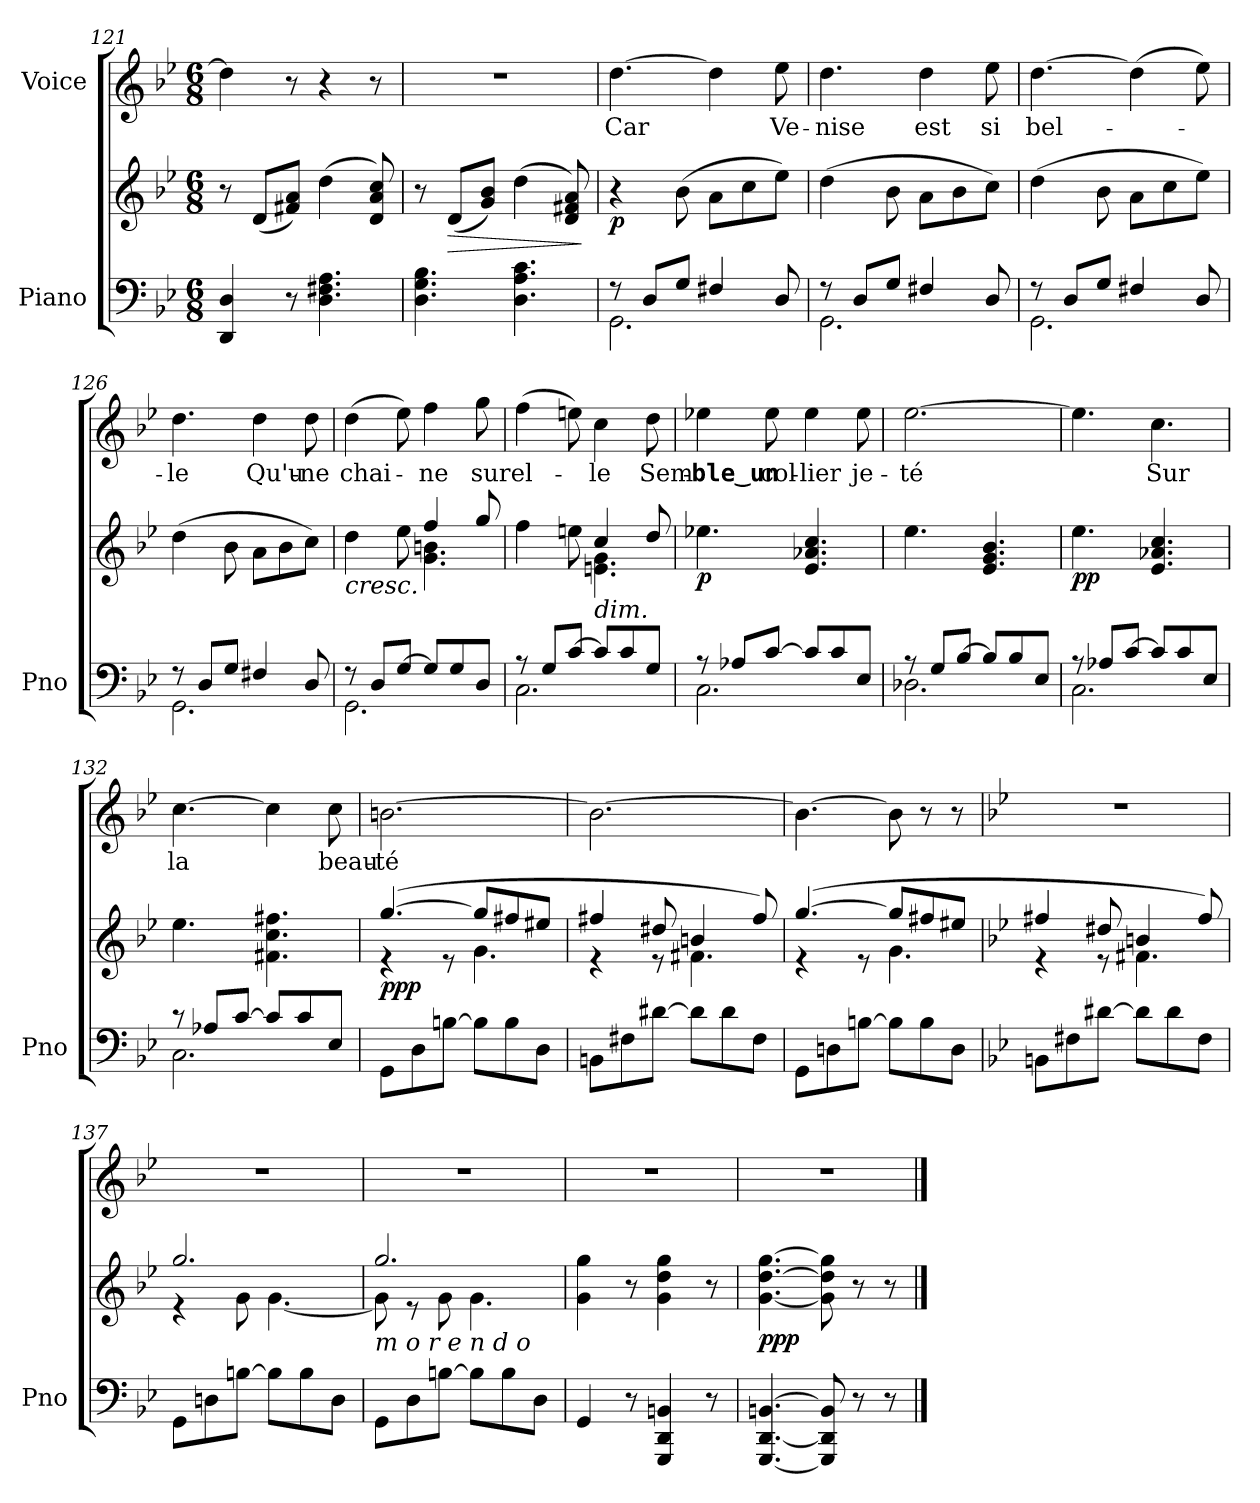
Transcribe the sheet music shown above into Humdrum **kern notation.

**kern	**kern	**dynam	**kern	**text
*part2	*part2	*part2	*part1	*part1
*staff3	*staff2	*staff2/3	*staff1	*staff1
*I"Piano	*	*	*I"Voice	*
*I'Pno	*	*	*	*
*clefF4	*clefG2	*	*clefG2	*
*k[b-e-]	*k[b-e-]	*	*k[b-e-]	*
*M6/8	*M6/8	*	*M6/8	*
=121	=121	=121	=121	=121
4DD/ 4D/	8r	.	4dd\]	.
.	(8d/L	.	.	.
8r	8f#X/ 8a/J)	.	8r	.
4.D\ 4.F#X\ 4.A\	(4dd\	.	4r	.
.	8d/ 8a/ 8cc/)	.	8r	.
=122	=122	=122	=122	=122
4.D\ 4.G\ 4.B-\	8r	.	2.r	.
!	!	!LO:HP:b	!	!
.	(8d/L	>	.	.
.	8g/ 8b-/J)	.	.	.
4.D\ 4.A\ 4.c\	(4dd\	.	.	.
.	8d/ 8f#X/ 8a/)	.	.	.
.	.	]	.	.
=123	=123	=123	=123	=123
*^	*	*	*	*
!	!	!	!LO:DY:b	!	!LO:LY:b
8r	2.GG\	4r	p	[4.dd\	Car
8D/L	.	.	.	.	.
8G/J	.	(8b-\	.	.	.
4F#X/	.	8a\L	.	4dd\]	.
.	.	8cc\	.	.	.
!	!	!	!	!	!LO:LY:b
8D/	.	8ee-\J)	.	8ee-\	Ve-
!!LO:PB:g=z
=124	=124	=124	=124	=124	=124
!	!	!	!	!	!LO:LY:b
8r	2.GG\	(4dd\	.	4.dd\	nise
8D/L	.	.	.	.	.
8G/J	.	8b-\	.	.	.
!	!	!	!	!	!LO:LY:b
4F#X/	.	8a\L	.	4dd\	est
.	.	8b-\	.	.	.
!	!	!	!	!	!LO:LY:b
8D/	.	8cc\J)	.	8ee-\	si
=125	=125	=125	=125	=125	=125
!	!	!	!	!	!LO:LY:b
8r	2.GG\	(4dd\	.	[4.dd\	bel-
8D/L	.	.	.	.	.
8G/J	.	8b-\	.	.	.
4F#X/	.	8a\L	.	(4dd\]	.
.	.	8cc\	.	.	.
8D/	.	8ee-\J)	.	8ee-\)	.
=126	=126	=126	=126	=126	=126
!	!	!	!	!	!LO:LY:b
8r	2.GG\	(4dd\	.	4.dd\	-le
8D/L	.	.	.	.	.
8G/J	.	8b-\	.	.	.
!	!	!	!	!	!LO:LY:b
4F#X/	.	8a\L	.	4dd\	Qu'u-
.	.	8b-\	.	.	.
!	!	!	!	!	!LO:LY:b
8D/	.	8cc\J)	.	8dd\	-ne
=127	=127	=127	=127	=127	=127
*	*	*^	*	*	*
!	!	!LO:TX:b:i:t=cresc.	!	!	!	!
!	!	!	!	!	!	!LO:LY:b
8r	2.GG\	4.ryy	4dd\	.	(4dd\	chai-
8D/L	.	.	.	.	.	.
[8G/J	.	.	8ee-\	.	8ee-\)	.
!	!	!	!	!	!	!LO:LY:b
8G/L]	.	4ff/	4.g\ 4.bn\	.	4ff\	-ne
8G/	.	.	.	.	.	.
!	!	!	!	!	!	!LO:LY:b
8D/J	.	8gg/	.	.	8gg\	sur
!!LO:LB:g=z
=128	=128	=128	=128	=128	=128	=128
!	!	!	!	!	!	!LO:LY:b
8r	2.C\	4ff\	4.ryy	.	(4ff\	el-
8G/L	.	.	.	.	.	.
[8c/J	.	8een\	.	.	8een\)	.
!	!	!LO:TX:b:i:t=dim.	!	!	!	!
!	!	!	!	!	!	!LO:LY:b
8c/L]	.	4cc/	4.en\ 4.g\	.	4cc\	-le
8c/	.	.	.	.	.	.
!	!	!	!	!	!	!LO:LY:b
8G/J	.	8dd/	.	.	8dd\	Sem-
*	*	*v	*v	*	*	*
=129	=129	=129	=129	=129	=129
!	!	!	!LO:DY:b	!	!LO:LY:b
8r	2.C\	4.ee-X\	p	4ee-X\	-ble‿un
8A-X/L	.	.	.	.	.
!	!	!	!	!	!LO:LY:b
[8c/J	.	.	.	8ee-\	col-
!	!	!	!	!	!LO:LY:b
8c/L]	.	4.e-/ 4.a-X/ 4.cc/	.	4ee-\	-lier
8c/	.	.	.	.	.
!	!	!	!	!	!LO:LY:b
8E-/J	.	.	.	8ee-\	je-
=130	=130	=130	=130	=130	=130
!	!	!	!	!	!LO:LY:b
8r	2.D-X\	4.ee-\	.	[2.ee-\	-té
8G/L	.	.	.	.	.
[8B-/J	.	.	.	.	.
8B-/L]	.	4.e-/ 4.g/ 4.b-/	.	.	.
8B-/	.	.	.	.	.
8E-/J	.	.	.	.	.
=131	=131	=131	=131	=131	=131
!	!	!	!LO:DY:b	!	!
8r	2.C\	4.ee-\	pp	4.ee-\]	.
8A-X/L	.	.	.	.	.
[8c/J	.	.	.	.	.
!	!	!	!	!	!LO:LY:b
8c/L]	.	4.e-/ 4.a-X/ 4.cc/	.	4.cc\	Sur
8c/	.	.	.	.	.
8E-/J	.	.	.	.	.
!!LO:LB:g=z
=132	=132	=132	=132	=132	=132
!	!	!	!	!	!LO:LY:b
8r	2.C\	4.ee-\	.	[4.cc\	la
8A-X/L	.	.	.	.	.
[8c/J	.	.	.	.	.
8c/L]	.	4.f#X\ 4.cc\ 4.ff#X\	.	4cc\]	.
8c/	.	.	.	.	.
!	!	!	!	!	!LO:LY:b
8E-/J	.	.	.	8cc\	beau-
*v	*v	*	*	*	*
=133	=133	=133	=133	=133
*	*^	*	*	*
!	!	!	!LO:DY:b	!	!LO:LY:b
8GG\L	([4.gg/	4r	ppp	[2.bn\	-té
8D\	.	.	.	.	.
[8Bn\J	.	8r	.	.	.
8B\L]	8gg/L]	4.g\	.	.	.
8B\	8ff#X/	.	.	.	.
8D\J	8ee#X/J	.	.	.	.
=134	=134	=134	=134	=134	=134
8BBn\L	4ff#X/	4r	.	2.b\_	.
8F#X\	.	.	.	.	.
[8d#X\J	8dd#X/	8r	.	.	.
8d#\L]	4bn/	4.f#X\	.	.	.
8d#\	.	.	.	.	.
8F#\J	8ff#/)	.	.	.	.
=135	=135	=135	=135	=135	=135
8GG\L	([4.gg/	4r	.	4.b\_	.
8Dn\	.	.	.	.	.
[8Bn\J	.	8r	.	.	.
8B\L]	8gg/L]	4.g\	.	8b\]	.
8B\	8ff#X/	.	.	8r	.
8D\J	8ee#X/J	.	.	8r	.
!!LO:LB:g=z
=136	=136	=136	=136	=136	=136
*k[b-e-]	*k[b-e-]	*	*	*k[b-e-]	*
8BBn\L	4ff#X/	4r	.	2.r	.
8F#X\	.	.	.	.	.
[8d#X\J	8dd#X/	8r	.	.	.
8d#\L]	4bn/	4.f#X\	.	.	.
8d#\	.	.	.	.	.
8F#\J	8ff#/)	.	.	.	.
=137	=137	=137	=137	=137	=137
8GG\L	2.gg/	4r	.	2.r	.
8Dn\	.	.	.	.	.
[8Bn\J	.	8g\	.	.	.
8B\L]	.	[4.g\	.	.	.
8B\	.	.	.	.	.
8D\J	.	.	.	.	.
=138	=138	=138	=138	=138	=138
!	!LO:TX:b:i:t=m o r e n d o	!	!	!	!
8GG\L	2.gg/	8g\]	.	2.r	.
8D\	.	8r	.	.	.
[8Bn\J	.	8g\	.	.	.
8B\L]	.	4.g\	.	.	.
8B\	.	.	.	.	.
8D\J	.	.	.	.	.
*	*v	*v	*	*	*
=139	=139	=139	=139	=139
4GG/	4g\ 4gg\	.	2.r	.
8r	8r	.	.	.
4GGG/ 4DD/ 4BBn/	4g\ 4dd\ 4gg\	.	.	.
8r	8r	.	.	.
=140	=140	=140	=140	=140
!	!	!LO:DY:b	!	!
[4.GGG/ [4.DD/ [4.BBn/	[4.g\ [4.dd\ [4.gg\	ppp	2.r	.
8GGG/] 8DD/] 8BB/]	8g\] 8dd\] 8gg\]	.	.	.
8r	8r	.	.	.
8r	8r	.	.	.
==	==	==	==	==
*-	*-	*-	*-	*-
